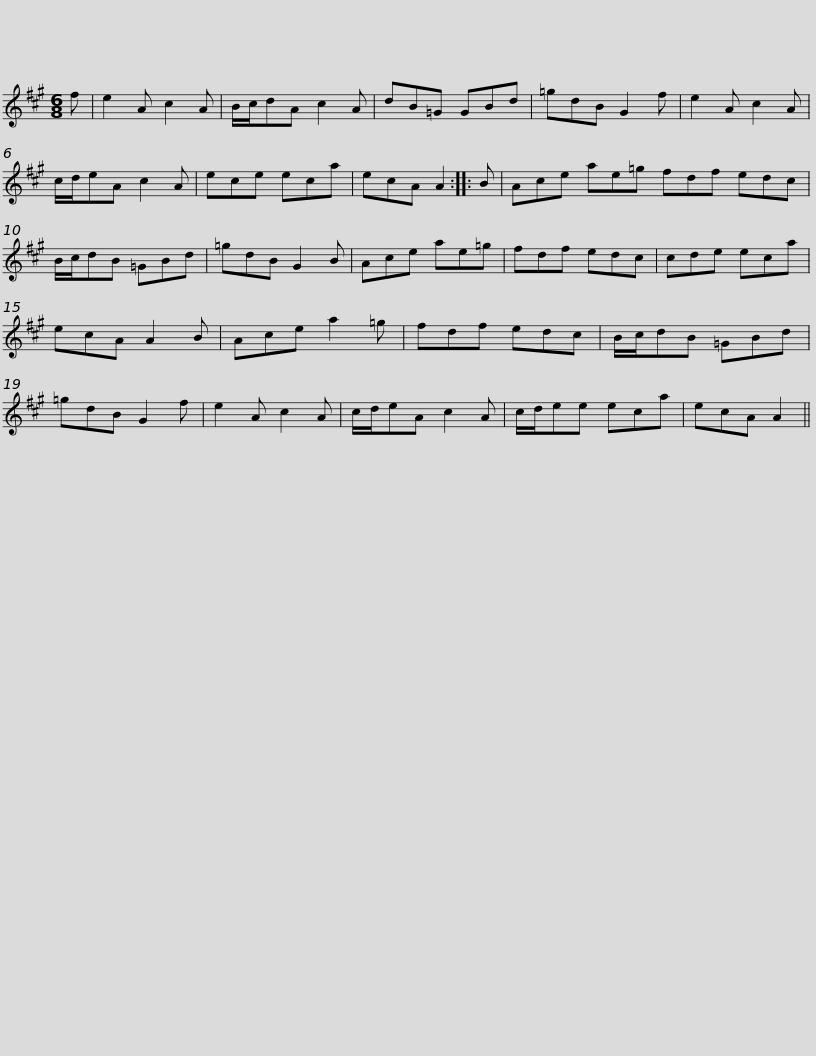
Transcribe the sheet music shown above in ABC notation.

X:1
L:1/8
M:6/8
I:linebreak $
K:A
V:1 treble
V:1
 f | e2 A c2 A | B/c/dA c2 A | dB=G GBd | =gdB G2 f | %5
 e2 A c2 A | c/d/eA c2 A | ece eca |$ ecA A2 :: B | %10
 Ace ae=g fdf edc | B/c/dB =GBd | =gdB G2 B | Ace ae=g | fdf edc |$ %15
 cde eca | ecA A2 B | Ace a2 =g | fdf edc | B/c/dB =GBd | %20
 =gdB G2 f | e2 A c2 A |$ c/d/eA c2 A | c/d/ee eca | ecA A2 || %25
